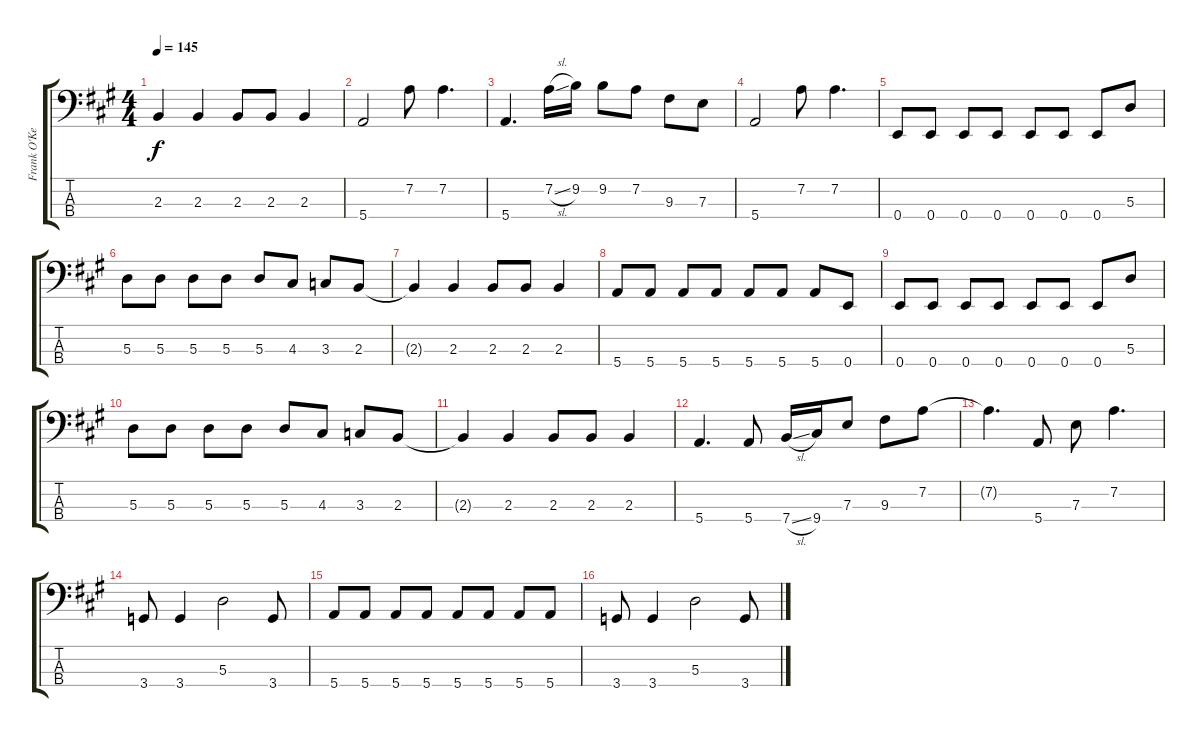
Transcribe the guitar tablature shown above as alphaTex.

\track ("Frank O'Keefe Bass" "Frank O'Ke") {instrument electricbassfinger}
\staff {score tabs}
\tuning (G2 D2 A1 E1) {hide}
\ts (4 4)
\tempo 145
\clef f4
\ks a
2.3{t}.4{dy f} 2.3.4 2.3.8 2.3.8 2.3.4 |
5.4.2 7.2.8 7.2.4{d} |
5.4.4{d} 7.2{sl}.16 9.2.16 9.2.8 7.2.8 9.3.8 7.3.8 |
5.4.2 7.2.8 7.2.4{d} |
0.4.8 0.4.8 0.4.8 0.4.8 0.4.8 0.4.8 0.4.8 5.3.8 |
5.3.8 5.3.8 5.3.8 5.3.8 5.3.8 4.3.8 3.3.8 2.3.8 |
2.3{t}.4 2.3.4 2.3.8 2.3.8 2.3.4 |
5.4.8 5.4.8 5.4.8 5.4.8 5.4.8 5.4.8 5.4.8 0.4.8 |
0.4.8 0.4.8 0.4.8 0.4.8 0.4.8 0.4.8 0.4.8 5.3.8 |
5.3.8 5.3.8 5.3.8 5.3.8 5.3.8 4.3.8 3.3.8 2.3.8 |
2.3{t}.4 2.3.4 2.3.8 2.3.8 2.3.4 |
5.4.4{d} 5.4.8 7.4{sl}.16 9.4.16 7.3.8 9.3.8 7.2.8 |
7.2{t}.4{d} 5.4.8 7.3.8 7.2.4{d} |
3.4.8 3.4.4 5.3.2 3.4.8 |
5.4.8 5.4.8 5.4.8 5.4.8 5.4.8 5.4.8 5.4.8 5.4.8 |
3.4.8 3.4.4 5.3.2 3.4.8
